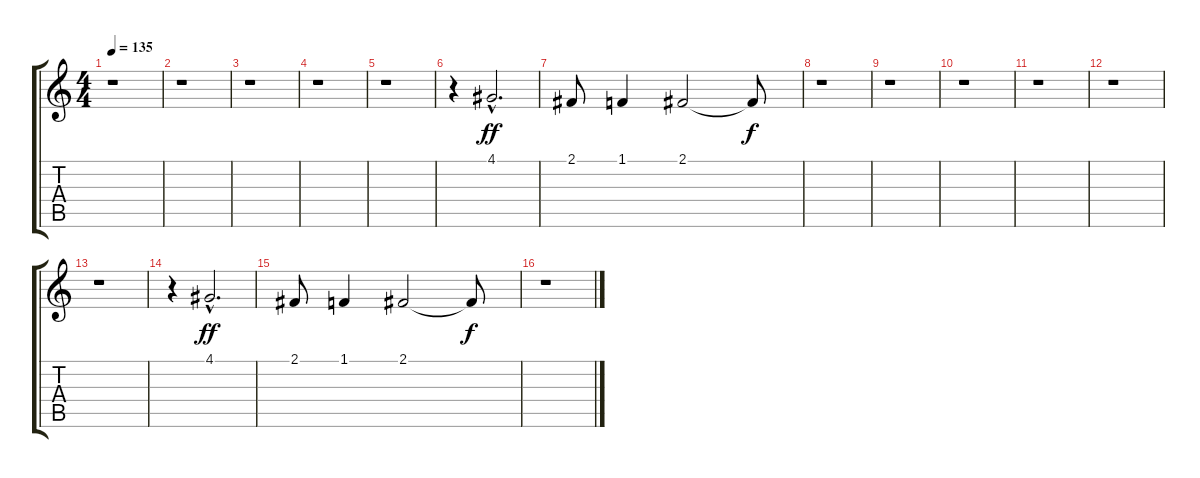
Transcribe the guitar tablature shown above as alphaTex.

\track "" {instrument mutedtrumpet}
\staff {score tabs}
\tuning (E4 B3 G3 D3 A2 E2) {hide}
\ts (4 4)
\tempo 135
\clef g2
\ks c
r.1{dy f} |
r.1 |
r.1 |
r.1 |
r.1 |
r.4 4.1{hac}.2{d dy ff} |
2.1.8 1.1.4 2.1.2 2.1{t}.8{dy f} |
r.1 |
r.1 |
r.1 |
r.1 |
r.1 |
r.1 |
r.4 4.1{hac}.2{d dy ff} |
2.1.8 1.1.4 2.1.2 2.1{t}.8{dy f} |
r.1
